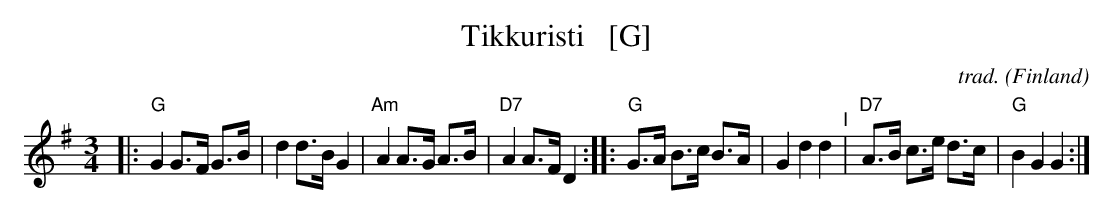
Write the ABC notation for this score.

X:1
T: Tikkuristi   [G]
C: trad.
O: Finland
M: 3/4
L: 1/8
K: G
|: "G"G2 G>F G>B | d2 d>B G2 | "Am"A2 A>G A>B | "D7"A2 A>F D2 :|\
|: "G"G>A B>c B>A | G2 d2 d2 "^I"| "D7"A>B c>e d>c | "G"B2 G2 G2 :|
